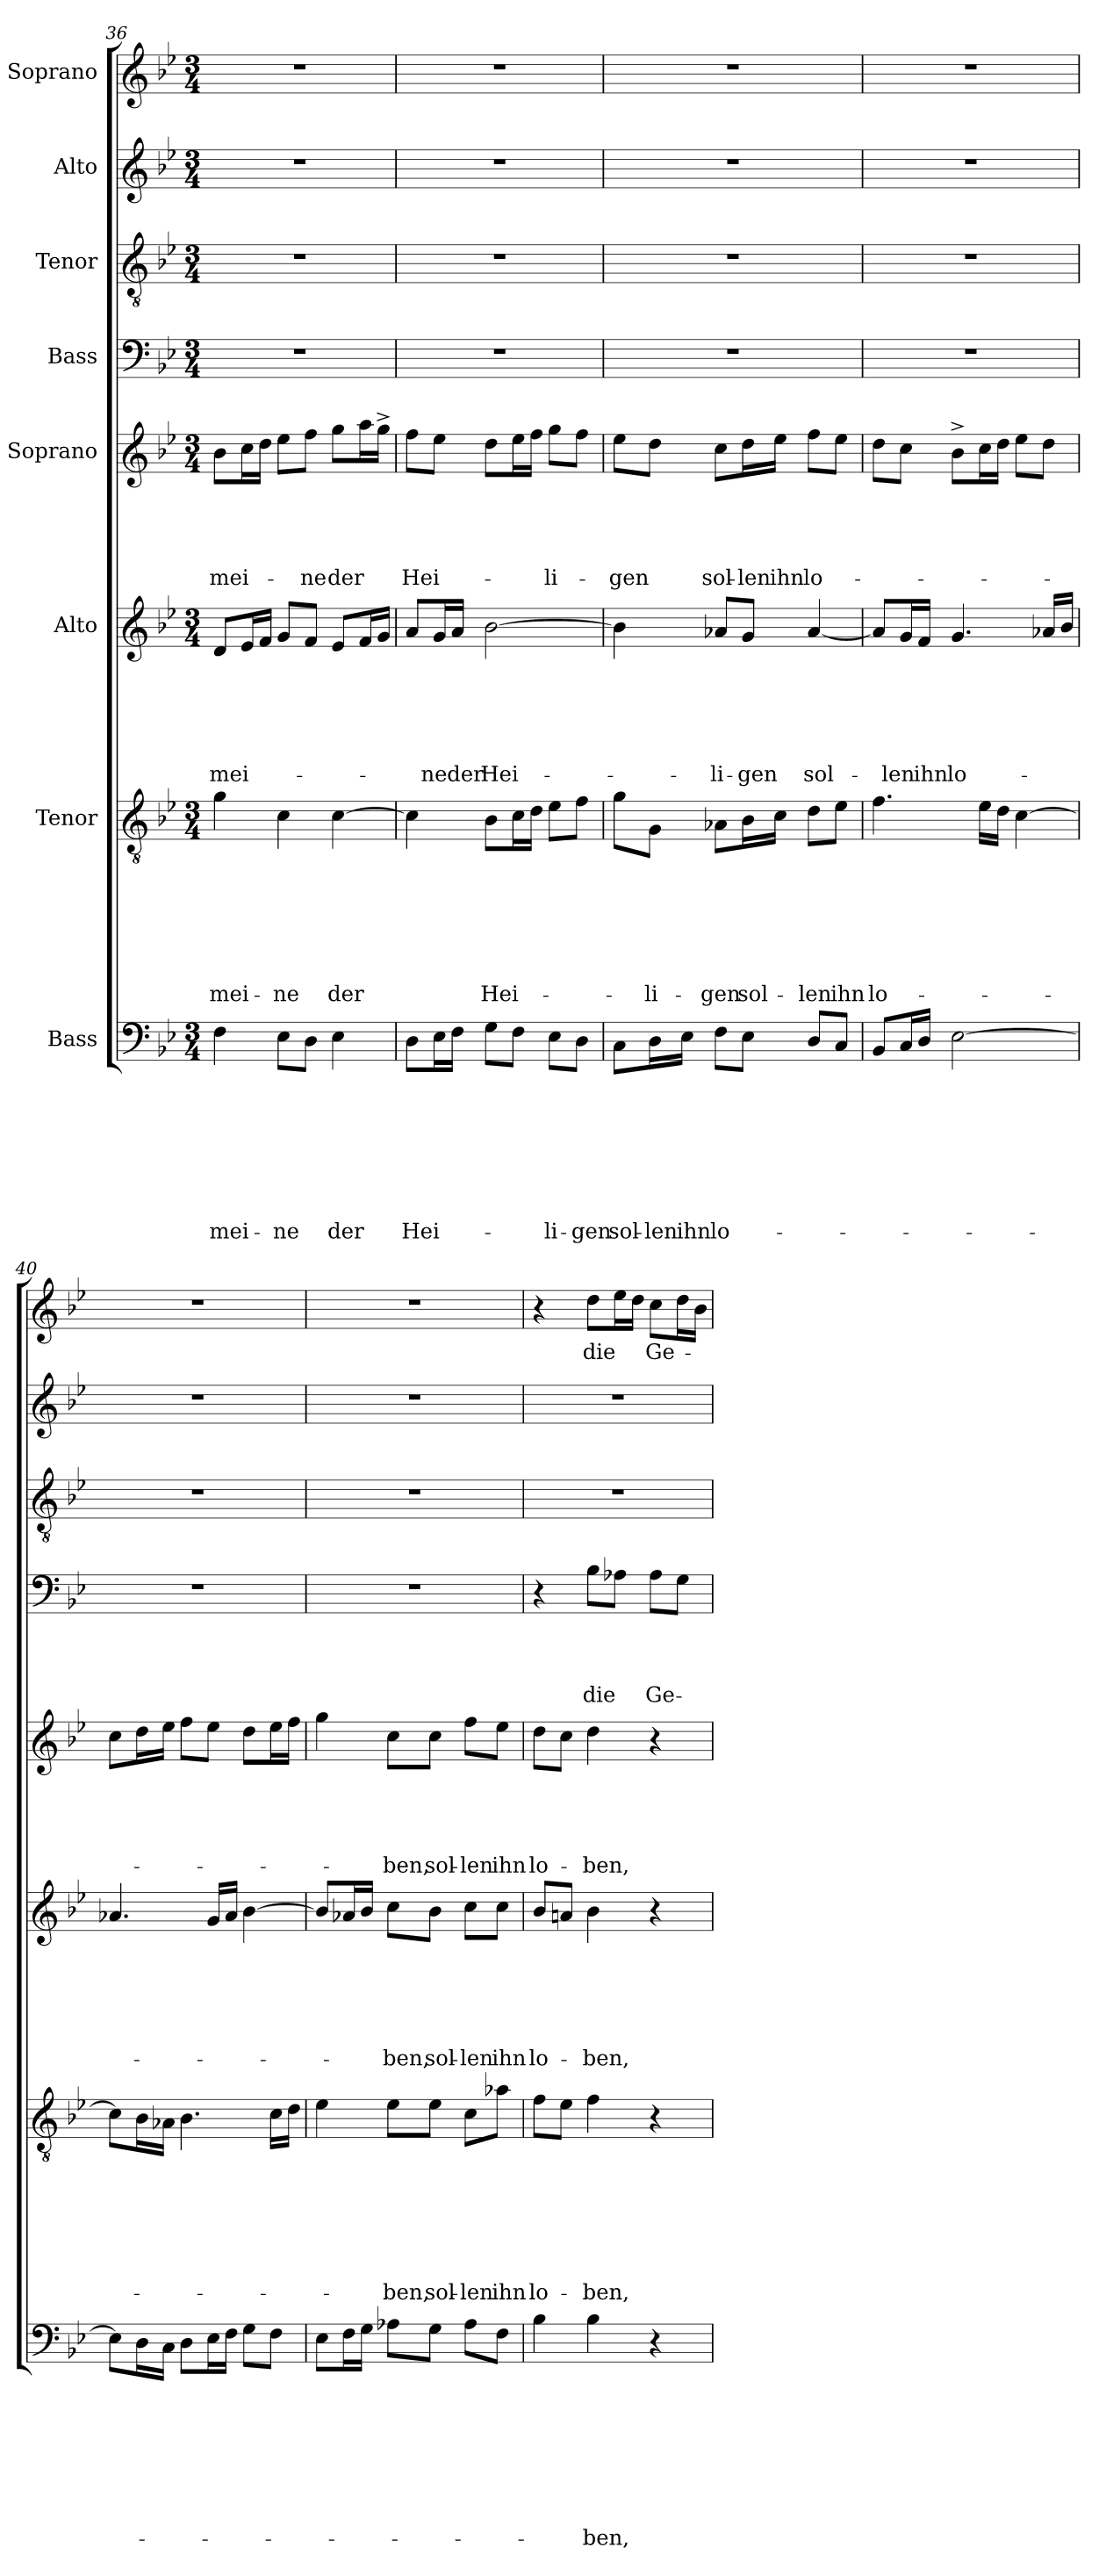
**kern	**text	**text	**text	**text	**text	**text	**text	**text	**kern	**text	**text	**text	**text	**text	**text	**text	**kern	**text	**text	**text	**text	**text	**text	**kern	**text	**text	**text	**text	**text	**kern	**text	**text	**text	**text	**kern	**kern	**kern	**text
*part8	*part8	*part8	*part8	*part8	*part8	*part8	*part8	*part8	*part7	*part7	*part7	*part7	*part7	*part7	*part7	*part7	*part6	*part6	*part6	*part6	*part6	*part6	*part6	*part5	*part5	*part5	*part5	*part5	*part5	*part4	*part4	*part4	*part4	*part4	*part3	*part2	*part1	*part1
*staff8	*staff8	*staff8	*staff8	*staff8	*staff8	*staff8	*staff8	*staff8	*staff7	*staff7	*staff7	*staff7	*staff7	*staff7	*staff7	*staff7	*staff6	*staff6	*staff6	*staff6	*staff6	*staff6	*staff6	*staff5	*staff5	*staff5	*staff5	*staff5	*staff5	*staff4	*staff4	*staff4	*staff4	*staff4	*staff3	*staff2	*staff1	*staff1
*I"Bass	*	*	*	*	*	*	*	*	*I"Tenor	*	*	*	*	*	*	*	*I"Alto	*	*	*	*	*	*	*I"Soprano	*	*	*	*	*	*I"Bass	*	*	*	*	*I"Tenor	*I"Alto	*I"Soprano	*
*clefF4	*	*	*	*	*	*	*	*	*clefGv2	*	*	*	*	*	*	*	*clefG2	*	*	*	*	*	*	*clefG2	*	*	*	*	*	*clefF4	*	*	*	*	*clefGv2	*clefG2	*clefG2	*
*k[b-e-]	*	*	*	*	*	*	*	*	*k[b-e-]	*	*	*	*	*	*	*	*k[b-e-]	*	*	*	*	*	*	*k[b-e-]	*	*	*	*	*	*k[b-e-]	*	*	*	*	*k[b-e-]	*k[b-e-]	*k[b-e-]	*
*B-:	*	*	*	*	*	*	*	*	*B-:	*	*	*	*	*	*	*	*B-:	*	*	*	*	*	*	*B-:	*	*	*	*	*	*B-:	*	*	*	*	*B-:	*B-:	*B-:	*
*M3/4	*	*	*	*	*	*	*	*	*M3/4	*	*	*	*	*	*	*	*M3/4	*	*	*	*	*	*	*M3/4	*	*	*	*	*	*M3/4	*	*	*	*	*M3/4	*M3/4	*M3/4	*
=36	=36	=36	=36	=36	=36	=36	=36	=36	=36	=36	=36	=36	=36	=36	=36	=36	=36	=36	=36	=36	=36	=36	=36	=36	=36	=36	=36	=36	=36	=36	=36	=36	=36	=36	=36	=36	=36	=36
!	!	!	!	!	!	!	!	!LO:LY:b	!	!	!	!	!	!	!	!LO:LY:b	!	!	!	!	!	!	!LO:LY:b	!	!	!	!	!	!LO:LY:b	!LO:N:vis=1	!	!	!	!	!LO:N:vis=1	!LO:N:vis=1	!LO:N:vis=1	!
4F\	.	.	.	.	.	.	.	-mei-	4g\	.	.	.	.	.	.	-mei-	8d/L	.	.	.	.	.	-mei-	8b-\L	.	.	.	.	-mei-	2.r	.	.	.	.	2.r	2.r	2.r	.
.	.	.	.	.	.	.	.	.	.	.	.	.	.	.	.	.	16e-/L	.	.	.	.	.	.	16cc\L	.	.	.	.	.	.	.	.	.	.	.	.	.	.
.	.	.	.	.	.	.	.	.	.	.	.	.	.	.	.	.	16f/JJ	.	.	.	.	.	.	16dd\JJ	.	.	.	.	.	.	.	.	.	.	.	.	.	.
!	!	!	!	!	!	!	!	!LO:LY:b	!	!	!	!	!	!	!	!LO:LY:b	!	!	!	!	!	!	!	!	!	!	!	!	!	!	!	!	!	!	!	!	!	!
8E-\L	.	.	.	.	.	.	.	-ne	4c\	.	.	.	.	.	.	-ne	8g/L	.	.	.	.	.	.	8ee-\L	.	.	.	.	.	.	.	.	.	.	.	.	.	.
!	!	!	!	!	!	!	!	!	!	!	!	!	!	!	!	!	!	!	!	!	!	!	!	!	!	!	!	!	!LO:LY:b	!	!	!	!	!	!	!	!	!
8D\J	.	.	.	.	.	.	.	.	.	.	.	.	.	.	.	.	8f/J	.	.	.	.	.	.	8ff\J	.	.	.	.	-ne	.	.	.	.	.	.	.	.	.
!	!	!	!	!	!	!	!	!LO:LY:b	!	!	!	!	!	!	!	!LO:LY:b	!	!	!	!	!	!	!	!	!	!	!	!	!LO:LY:b	!	!	!	!	!	!	!	!	!
4E-\	.	.	.	.	.	.	.	der	[>4c\	.	.	.	.	.	.	der	8e-/L	.	.	.	.	.	.	8gg\L	.	.	.	.	der	.	.	.	.	.	.	.	.	.
.	.	.	.	.	.	.	.	.	.	.	.	.	.	.	.	.	16f/L	.	.	.	.	.	.	16aa\L	.	.	.	.	.	.	.	.	.	.	.	.	.	.
.	.	.	.	.	.	.	.	.	.	.	.	.	.	.	.	.	16g/JJ	.	.	.	.	.	.	16gg^>\JJ	.	.	.	.	.	.	.	.	.	.	.	.	.	.
=37	=37	=37	=37	=37	=37	=37	=37	=37	=37	=37	=37	=37	=37	=37	=37	=37	=37	=37	=37	=37	=37	=37	=37	=37	=37	=37	=37	=37	=37	=37	=37	=37	=37	=37	=37	=37	=37	=37
!	!	!	!	!	!	!	!	!LO:LY:b	!	!	!	!	!	!	!	!	!	!	!	!	!	!	!	!	!	!	!	!	!LO:LY:b	!LO:N:vis=1	!	!	!	!	!LO:N:vis=1	!LO:N:vis=1	!LO:N:vis=1	!
8D\L	.	.	.	.	.	.	.	Hei-	4c\]	.	.	.	.	.	.	.	8a/L	.	.	.	.	.	.	8ff\L	.	.	.	.	Hei-	2.r	.	.	.	.	2.r	2.r	2.r	.
!	!	!	!	!	!	!	!	!	!	!	!	!	!	!	!	!	!	!	!	!	!	!	!LO:LY:b	!	!	!	!	!	!	!	!	!	!	!	!	!	!	!
16E-\L	.	.	.	.	.	.	.	.	.	.	.	.	.	.	.	.	16g/L	.	.	.	.	.	-ne	8ee-\J	.	.	.	.	.	.	.	.	.	.	.	.	.	.
!	!	!	!	!	!	!	!	!	!	!	!	!	!	!	!	!	!	!	!	!	!	!	!LO:LY:b	!	!	!	!	!	!	!	!	!	!	!	!	!	!	!
16F\JJ	.	.	.	.	.	.	.	.	.	.	.	.	.	.	.	.	16a/JJ	.	.	.	.	.	der	.	.	.	.	.	.	.	.	.	.	.	.	.	.	.
!	!	!	!	!	!	!	!	!	!	!	!	!	!	!	!	!LO:LY:b	!	!	!	!	!	!	!LO:LY:b	!	!	!	!	!	!	!	!	!	!	!	!	!	!	!
8G\L	.	.	.	.	.	.	.	.	8B-\L	.	.	.	.	.	.	Hei-	[>2b-\	.	.	.	.	.	Hei-	8dd\L	.	.	.	.	.	.	.	.	.	.	.	.	.	.
8F\J	.	.	.	.	.	.	.	.	16c\L	.	.	.	.	.	.	.	.	.	.	.	.	.	.	16ee-\L	.	.	.	.	.	.	.	.	.	.	.	.	.	.
.	.	.	.	.	.	.	.	.	16d\JJ	.	.	.	.	.	.	.	.	.	.	.	.	.	.	16ff\JJ	.	.	.	.	.	.	.	.	.	.	.	.	.	.
!	!	!	!	!	!	!	!	!LO:LY:b	!	!	!	!	!	!	!	!	!	!	!	!	!	!	!	!	!	!	!	!	!LO:LY:b	!	!	!	!	!	!	!	!	!
8E-\L	.	.	.	.	.	.	.	-li-	8e-\L	.	.	.	.	.	.	.	.	.	.	.	.	.	.	8gg\L	.	.	.	.	-li-	.	.	.	.	.	.	.	.	.
!	!	!	!	!	!	!	!	!LO:LY:b	!	!	!	!	!	!	!	!	!	!	!	!	!	!	!	!	!	!	!	!	!	!	!	!	!	!	!	!	!	!
8D\J	.	.	.	.	.	.	.	-gen	8f\J	.	.	.	.	.	.	.	.	.	.	.	.	.	.	8ff\J	.	.	.	.	.	.	.	.	.	.	.	.	.	.
=38	=38	=38	=38	=38	=38	=38	=38	=38	=38	=38	=38	=38	=38	=38	=38	=38	=38	=38	=38	=38	=38	=38	=38	=38	=38	=38	=38	=38	=38	=38	=38	=38	=38	=38	=38	=38	=38	=38
!	!	!	!	!	!	!	!	!LO:LY:b	!	!	!	!	!	!	!	!	!	!	!	!	!	!	!	!	!	!	!	!	!LO:LY:b	!LO:N:vis=1	!	!	!	!	!LO:N:vis=1	!LO:N:vis=1	!LO:N:vis=1	!
8C\L	.	.	.	.	.	.	.	sol-	8g\L	.	.	.	.	.	.	.	4b-\]	.	.	.	.	.	.	8ee-\L	.	.	.	.	-gen	2.r	.	.	.	.	2.r	2.r	2.r	.
!	!	!	!	!	!	!	!	!LO:LY:b:rj	!	!	!	!	!	!	!	!LO:LY:b	!	!	!	!	!	!	!	!	!	!	!	!	!	!	!	!	!	!	!	!	!	!
16D\L	.	.	.	.	.	.	.	-len	8G\J	.	.	.	.	.	.	-li-	.	.	.	.	.	.	.	8dd\J	.	.	.	.	.	.	.	.	.	.	.	.	.	.
!	!	!	!	!	!	!	!	!LO:LY:b	!	!	!	!	!	!	!	!	!	!	!	!	!	!	!	!	!	!	!	!	!	!	!	!	!	!	!	!	!	!
16E-\JJ	.	.	.	.	.	.	.	ihn	.	.	.	.	.	.	.	.	.	.	.	.	.	.	.	.	.	.	.	.	.	.	.	.	.	.	.	.	.	.
!	!	!	!	!	!	!	!	!LO:LY:b	!	!	!	!	!	!	!	!LO:LY:b	!	!	!	!	!	!	!LO:LY:b	!	!	!	!	!	!LO:LY:b	!	!	!	!	!	!	!	!	!
8F\L	.	.	.	.	.	.	.	lo-	8A-X\L	.	.	.	.	.	.	-gen	8a-X/L	.	.	.	.	.	-li-	8cc\L	.	.	.	.	sol-	.	.	.	.	.	.	.	.	.
!	!	!	!	!	!	!	!	!	!	!	!	!	!	!	!	!LO:LY:b	!	!	!	!	!	!	!LO:LY:b	!	!	!	!	!	!LO:LY:b:rj	!	!	!	!	!	!	!	!	!
8E-\J	.	.	.	.	.	.	.	.	16B-\L	.	.	.	.	.	.	sol-	8g/J	.	.	.	.	.	-gen	16dd\L	.	.	.	.	-len	.	.	.	.	.	.	.	.	.
!	!	!	!	!	!	!	!	!	!	!	!	!	!	!	!	!	!	!	!	!	!	!	!	!	!	!	!	!	!LO:LY:b	!	!	!	!	!	!	!	!	!
.	.	.	.	.	.	.	.	.	16c\JJ	.	.	.	.	.	.	.	.	.	.	.	.	.	.	16ee-\JJ	.	.	.	.	ihn	.	.	.	.	.	.	.	.	.
!	!	!	!	!	!	!	!	!	!	!	!	!	!	!	!	!LO:LY:b	!	!	!	!	!	!	!LO:LY:b	!	!	!	!	!	!LO:LY:b	!	!	!	!	!	!	!	!	!
8D/L	.	.	.	.	.	.	.	.	8d\L	.	.	.	.	.	.	-len	[<4a-/	.	.	.	.	.	sol-	8ff\L	.	.	.	.	lo-	.	.	.	.	.	.	.	.	.
!	!	!	!	!	!	!	!	!	!	!	!	!	!	!	!	!LO:LY:b	!	!	!	!	!	!	!	!	!	!	!	!	!	!	!	!	!	!	!	!	!	!
8C/J	.	.	.	.	.	.	.	.	8e-\J	.	.	.	.	.	.	ihn	.	.	.	.	.	.	.	8ee-\J	.	.	.	.	.	.	.	.	.	.	.	.	.	.
=39	=39	=39	=39	=39	=39	=39	=39	=39	=39	=39	=39	=39	=39	=39	=39	=39	=39	=39	=39	=39	=39	=39	=39	=39	=39	=39	=39	=39	=39	=39	=39	=39	=39	=39	=39	=39	=39	=39
!	!	!	!	!	!	!	!	!	!	!	!	!	!	!	!	!LO:LY:b	!	!	!	!	!	!	!	!	!	!	!	!	!	!LO:N:vis=1	!	!	!	!	!LO:N:vis=1	!LO:N:vis=1	!LO:N:vis=1	!
8BB-/L	.	.	.	.	.	.	.	.	4.f\	.	.	.	.	.	.	lo-	8a-/L]	.	.	.	.	.	.	8dd\L	.	.	.	.	.	2.r	.	.	.	.	2.r	2.r	2.r	.
!	!	!	!	!	!	!	!	!	!	!	!	!	!	!	!	!	!	!	!	!	!	!	!LO:LY:b	!	!	!	!	!	!	!	!	!	!	!	!	!	!	!
16C/L	.	.	.	.	.	.	.	.	.	.	.	.	.	.	.	.	16g/L	.	.	.	.	.	-len	8cc\J	.	.	.	.	.	.	.	.	.	.	.	.	.	.
!	!	!	!	!	!	!	!	!	!	!	!	!	!	!	!	!	!	!	!	!	!	!	!LO:LY:b	!	!	!	!	!	!	!	!	!	!	!	!	!	!	!
16D/JJ	.	.	.	.	.	.	.	.	.	.	.	.	.	.	.	.	16f/JJ	.	.	.	.	.	ihn	.	.	.	.	.	.	.	.	.	.	.	.	.	.	.
!	!	!	!	!	!	!	!	!	!	!	!	!	!	!	!	!	!	!	!	!	!	!	!LO:LY:b	!	!	!	!	!	!	!	!	!	!	!	!	!	!	!
[>2E-\	.	.	.	.	.	.	.	.	.	.	.	.	.	.	.	.	4.g/	.	.	.	.	.	lo-	8b-^>\L	.	.	.	.	.	.	.	.	.	.	.	.	.	.
.	.	.	.	.	.	.	.	.	16e-\LL	.	.	.	.	.	.	.	.	.	.	.	.	.	.	16cc\L	.	.	.	.	.	.	.	.	.	.	.	.	.	.
.	.	.	.	.	.	.	.	.	16d\JJ	.	.	.	.	.	.	.	.	.	.	.	.	.	.	16dd\JJ	.	.	.	.	.	.	.	.	.	.	.	.	.	.
.	.	.	.	.	.	.	.	.	[>4c\	.	.	.	.	.	.	.	.	.	.	.	.	.	.	8ee-\L	.	.	.	.	.	.	.	.	.	.	.	.	.	.
.	.	.	.	.	.	.	.	.	.	.	.	.	.	.	.	.	16a-X/LL	.	.	.	.	.	.	8dd\J	.	.	.	.	.	.	.	.	.	.	.	.	.	.
.	.	.	.	.	.	.	.	.	.	.	.	.	.	.	.	.	16b-/JJ	.	.	.	.	.	.	.	.	.	.	.	.	.	.	.	.	.	.	.	.	.
=40	=40	=40	=40	=40	=40	=40	=40	=40	=40	=40	=40	=40	=40	=40	=40	=40	=40	=40	=40	=40	=40	=40	=40	=40	=40	=40	=40	=40	=40	=40	=40	=40	=40	=40	=40	=40	=40	=40
!	!	!	!	!	!	!	!	!	!	!	!	!	!	!	!	!	!	!	!	!	!	!	!	!	!	!	!	!	!	!LO:N:vis=1	!	!	!	!	!LO:N:vis=1	!LO:N:vis=1	!LO:N:vis=1	!
8E-\L]	.	.	.	.	.	.	.	.	8c\L]	.	.	.	.	.	.	.	4.a-X/	.	.	.	.	.	.	8cc\L	.	.	.	.	.	2.r	.	.	.	.	2.r	2.r	2.r	.
16D\L	.	.	.	.	.	.	.	.	16B-\L	.	.	.	.	.	.	.	.	.	.	.	.	.	.	16dd\L	.	.	.	.	.	.	.	.	.	.	.	.	.	.
16C\JJ	.	.	.	.	.	.	.	.	16A-X\JJ	.	.	.	.	.	.	.	.	.	.	.	.	.	.	16ee-\JJ	.	.	.	.	.	.	.	.	.	.	.	.	.	.
8D\L	.	.	.	.	.	.	.	.	4.B-\	.	.	.	.	.	.	.	.	.	.	.	.	.	.	8ff\L	.	.	.	.	.	.	.	.	.	.	.	.	.	.
16E-\L	.	.	.	.	.	.	.	.	.	.	.	.	.	.	.	.	16g/LL	.	.	.	.	.	.	8ee-\J	.	.	.	.	.	.	.	.	.	.	.	.	.	.
16F\JJ	.	.	.	.	.	.	.	.	.	.	.	.	.	.	.	.	16a-/JJ	.	.	.	.	.	.	.	.	.	.	.	.	.	.	.	.	.	.	.	.	.
8G\L	.	.	.	.	.	.	.	.	.	.	.	.	.	.	.	.	[<4b-\	.	.	.	.	.	.	8dd\L	.	.	.	.	.	.	.	.	.	.	.	.	.	.
8F\J	.	.	.	.	.	.	.	.	16c\LL	.	.	.	.	.	.	.	.	.	.	.	.	.	.	16ee-\L	.	.	.	.	.	.	.	.	.	.	.	.	.	.
.	.	.	.	.	.	.	.	.	16d\JJ	.	.	.	.	.	.	.	.	.	.	.	.	.	.	16ff\JJ	.	.	.	.	.	.	.	.	.	.	.	.	.	.
!!LO:LB:g=z
=41	=41	=41	=41	=41	=41	=41	=41	=41	=41	=41	=41	=41	=41	=41	=41	=41	=41	=41	=41	=41	=41	=41	=41	=41	=41	=41	=41	=41	=41	=41	=41	=41	=41	=41	=41	=41	=41	=41
!	!	!	!	!	!	!	!	!	!	!	!	!	!	!	!	!	!	!	!	!	!	!	!	!	!	!	!	!	!	!LO:N:vis=1	!	!	!	!	!LO:N:vis=1	!LO:N:vis=1	!LO:N:vis=1	!
8E-\L	.	.	.	.	.	.	.	.	4e-\	.	.	.	.	.	.	.	8b-/L]	.	.	.	.	.	.	4gg\	.	.	.	.	.	2.r	.	.	.	.	2.r	2.r	2.r	.
16F\L	.	.	.	.	.	.	.	.	.	.	.	.	.	.	.	.	16a-X/L	.	.	.	.	.	.	.	.	.	.	.	.	.	.	.	.	.	.	.	.	.
16G\JJ	.	.	.	.	.	.	.	.	.	.	.	.	.	.	.	.	16b-/JJ	.	.	.	.	.	.	.	.	.	.	.	.	.	.	.	.	.	.	.	.	.
!	!	!	!	!	!	!	!	!	!	!	!	!	!	!	!	!LO:LY:b	!	!	!	!	!	!	!LO:LY:b	!	!	!	!	!	!LO:LY:b	!	!	!	!	!	!	!	!	!
8A-X\L	.	.	.	.	.	.	.	.	8e-\L	.	.	.	.	.	.	-ben,	8cc\L	.	.	.	.	.	-ben,	8cc\L	.	.	.	.	-ben,	.	.	.	.	.	.	.	.	.
!	!	!	!	!	!	!	!	!	!	!	!	!	!	!	!	!LO:LY:b	!	!	!	!	!	!	!LO:LY:b	!	!	!	!	!	!LO:LY:b	!	!	!	!	!	!	!	!	!
8G\J	.	.	.	.	.	.	.	.	8e-\J	.	.	.	.	.	.	sol-	8b-\J	.	.	.	.	.	sol-	8cc\J	.	.	.	.	sol-	.	.	.	.	.	.	.	.	.
!	!	!	!	!	!	!	!	!	!	!	!	!	!	!	!	!LO:LY:b:rj	!	!	!	!	!	!	!LO:LY:b:rj	!	!	!	!	!	!LO:LY:b:rj	!	!	!	!	!	!	!	!	!
8A-\L	.	.	.	.	.	.	.	.	8c\L	.	.	.	.	.	.	-len	8cc\L	.	.	.	.	.	-len	8ff\L	.	.	.	.	-len	.	.	.	.	.	.	.	.	.
!	!	!	!	!	!	!	!	!	!	!	!	!	!	!	!	!LO:LY:b	!	!	!	!	!	!	!LO:LY:b	!	!	!	!	!	!LO:LY:b	!	!	!	!	!	!	!	!	!
8F\J	.	.	.	.	.	.	.	.	8a-X\J	.	.	.	.	.	.	ihn	8cc\J	.	.	.	.	.	ihn	8ee-\J	.	.	.	.	ihn	.	.	.	.	.	.	.	.	.
=42	=42	=42	=42	=42	=42	=42	=42	=42	=42	=42	=42	=42	=42	=42	=42	=42	=42	=42	=42	=42	=42	=42	=42	=42	=42	=42	=42	=42	=42	=42	=42	=42	=42	=42	=42	=42	=42	=42
!	!	!	!	!	!	!	!	!	!	!	!	!	!	!	!	!LO:LY:b	!	!	!	!	!	!	!LO:LY:b	!	!	!	!	!	!LO:LY:b	!	!	!	!	!	!LO:N:vis=1	!LO:N:vis=1	!	!
4B-\	.	.	.	.	.	.	.	.	8f\L	.	.	.	.	.	.	lo-	8b-/L	.	.	.	.	.	lo-	8dd\L	.	.	.	.	lo-	4r	.	.	.	.	2.r	2.r	4r	.
.	.	.	.	.	.	.	.	.	8e-\J	.	.	.	.	.	.	.	8an/J	.	.	.	.	.	.	8cc\J	.	.	.	.	.	.	.	.	.	.	.	.	.	.
!	!	!	!	!	!	!	!	!LO:LY:b	!	!	!	!	!	!	!	!LO:LY:b	!	!	!	!	!	!	!LO:LY:b	!	!	!	!	!	!LO:LY:b	!	!	!	!	!LO:LY:b	!	!	!	!LO:LY:b
4B-\	.	.	.	.	.	.	.	-ben,	4f\	.	.	.	.	.	.	-ben,	4b-\	.	.	.	.	.	-ben,	4dd\	.	.	.	.	-ben,	8B-\L	.	.	.	die	.	.	8dd\L	die
.	.	.	.	.	.	.	.	.	.	.	.	.	.	.	.	.	.	.	.	.	.	.	.	.	.	.	.	.	.	8A-X\J	.	.	.	.	.	.	16ee-\L	.
.	.	.	.	.	.	.	.	.	.	.	.	.	.	.	.	.	.	.	.	.	.	.	.	.	.	.	.	.	.	.	.	.	.	.	.	.	16dd\JJ	.
!	!	!	!	!	!	!	!	!	!	!	!	!	!	!	!	!	!	!	!	!	!	!	!	!	!	!	!	!	!	!	!	!	!	!LO:LY:b	!	!	!	!LO:LY:b
4r	.	.	.	.	.	.	.	.	4r	.	.	.	.	.	.	.	4r	.	.	.	.	.	.	4r	.	.	.	.	.	8A-\L	.	.	.	Ge-	.	.	8cc\L	Ge-
.	.	.	.	.	.	.	.	.	.	.	.	.	.	.	.	.	.	.	.	.	.	.	.	.	.	.	.	.	.	8G\J	.	.	.	.	.	.	16dd\L	.
.	.	.	.	.	.	.	.	.	.	.	.	.	.	.	.	.	.	.	.	.	.	.	.	.	.	.	.	.	.	.	.	.	.	.	.	.	16b-\JJ	.
=	=	=	=	=	=	=	=	=	=	=	=	=	=	=	=	=	=	=	=	=	=	=	=	=	=	=	=	=	=	=	=	=	=	=	=	=	=	=
*-	*-	*-	*-	*-	*-	*-	*-	*-	*-	*-	*-	*-	*-	*-	*-	*-	*-	*-	*-	*-	*-	*-	*-	*-	*-	*-	*-	*-	*-	*-	*-	*-	*-	*-	*-	*-	*-	*-
